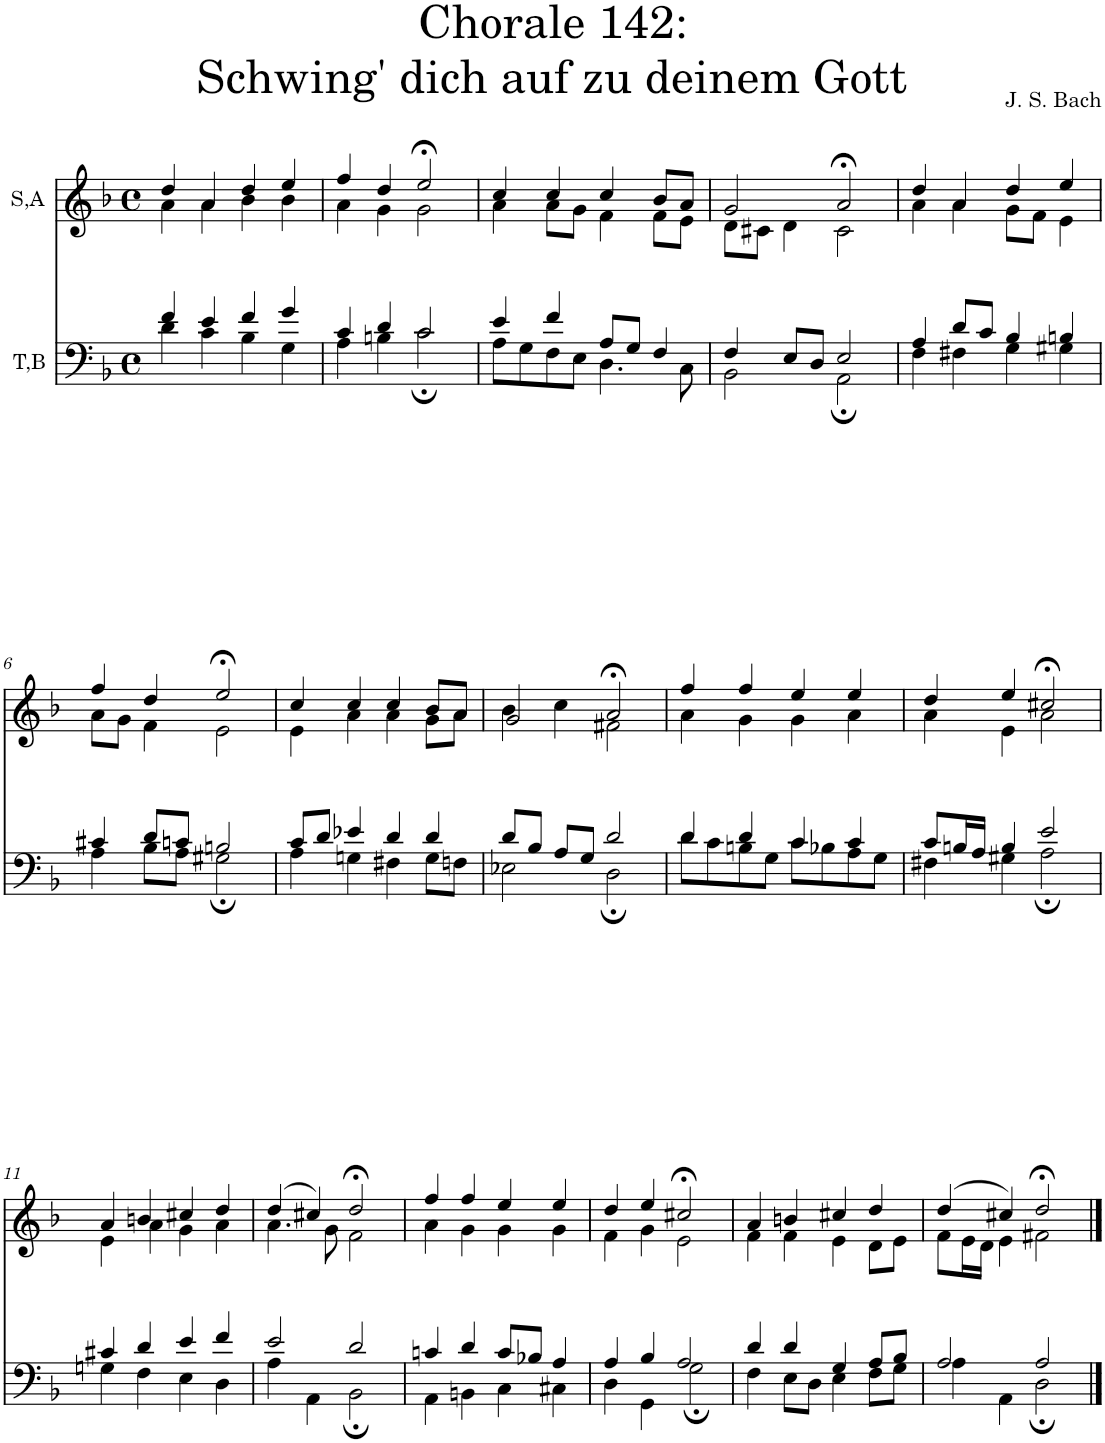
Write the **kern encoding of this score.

**kern	**kern
*part2	*part1
*staff2	*staff1
*I"T,B	*I"S,A
*clefF4	*clefG2
*k[b-]	*k[b-]
*M4/4	*M4/4
*met(c)	*met(c)
=1	=1
*^	*^
4f/	4d\	4dd/	4a\
4e/	4c\	4a/	4a\
4f/	4B-\	4dd/	4b-\
4g/	4G\	4ee/	4b-\
=2	=2	=2	=2
4c/	4A\	4ff/	4a\
4d/	4Bn\	4dd/	4g\
2c/	2c;\	2ee;</	2g\
=3	=3	=3	=3
4e/	8A\L	4cc/	4a\
.	8G\	.	.
4f/	8F\	4cc/	8a\L
.	8E\J	.	8g\J
8A/L	4.D\	4cc/	4f\
8G/J	.	.	.
4F/	.	8b-/L	8f\L
.	8C\	8a/J	8e\J
=4	=4	=4	=4
4F/	2BB-\	2g/	8d\L
.	.	.	8c#X\J
8E/L	.	.	4d\
8D/J	.	.	.
2E/	2AA;\	2a;</	2c#\
=5	=5	=5	=5
4A/	4F\	4dd/	4a\
8d/L	4F#X\	4a/	4a\
8c/J	.	.	.
4B-/	4G\	4dd/	8g\L
.	.	.	8f\J
4Bn/	4G#X\	4ee/	4e\
!!LO:LB:g=z	!!
=6	=6	=6	=6
4c#X/	4A\	4ff/	8a\L
.	.	.	8g\J
8d/L	8B-\L	4dd/	4f\
8cn/J	8A\J	.	.
2Bn/	2G#X;\	2ee;</	2e\
=7	=7	=7	=7
8c/L	4A\	4cc/	4e\
8d/J	.	.	.
4e-X/	4Gn\	4cc/	4a\
4d/	4F#X\	4cc/	4a\
4d/	8G\L	8b-/L	8g\L
.	8Fn\J	8a/J	8a\J
=8	=8	=8	=8
8d/L	2E-X\	2g/	4b-\
8B-/J	.	.	.
8A/L	.	.	4cc\
8G/J	.	.	.
2d/	2D;\	2a;</	2f#X\
=9	=9	=9	=9
4d/	8d\L	4ff/	4a\
.	8c\	.	.
4d/	8Bn\	4ff/	4g\
.	8G\J	.	.
4c/	8c\L	4ee/	4g\
.	8B-X\	.	.
4c/	8A\	4ee/	4a\
.	8G\J	.	.
=10	=10	=10	=10
8c/L	4F#X\	4dd/	4a\
16Bn/L	.	.	.
16A/JJ	.	.	.
4B/	4G#X\	4ee/	4e\
2e/	2A;\	2cc#X;</	2a\
!!LO:LB:g=z	!!
=11	=11	=11	=11
4c#X/	4Gn\	4a/	4e\
4d/	4F\	4bn/	4a\
4e/	4E\	4cc#X/	4g\
4f/	4D\	4dd/	4a\
=12	=12	=12	=12
2e/	4A\	(>4dd/	4.a\
.	4AA\	4cc#X/)	.
.	.	.	8g\
2d/	2BB-;\	2dd;</	2f\
=13	=13	=13	=13
4cn/	4AA\	4ff/	4a\
4d/	4BBn\	4ff/	4g\
8c/L	4C\	4ee/	4g\
8B-X/J	.	.	.
4A/	4C#X\	4ee/	4g\
=14	=14	=14	=14
4A/	4D\	4dd/	4f\
4B-/	4GG\	4ee/	4g\
2A/	2G;\	2cc#X;</	2e\
=15	=15	=15	=15
4d/	4F\	4a/	4f\
4d/	8E\L	4bn/	4f\
.	8D\J	.	.
4G/	4E\	4cc#X/	4e\
8A/L	8F\L	4dd/	8d\L
8B-/J	8G\J	.	8e\J
=16	=16	=16	=16
2A/	4A\	(>4dd/	8f\L
.	.	.	16e\L
.	.	.	16d\JJ
.	4AA\	4cc#X/)	4e\
2A/	2D;\	2dd;</	2f#X\
*v	*v	*	*
*	*v	*v
==	==
*-	*-
